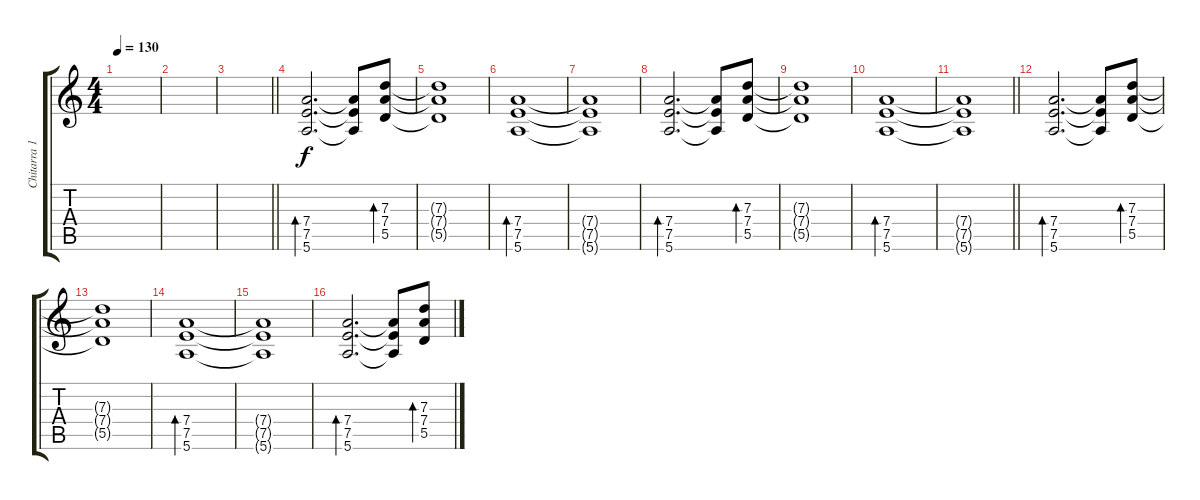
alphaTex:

\track ("Chitarra 1" "Chitarra 1") {instrument overdrivenguitar}
\staff {score tabs}
\tuning (E4 B3 G3 D3 A2 E2) {hide}
\ts (4 4)
\tempo 130
\clef g2
\ks c
|
|
\barLineRight lightlight
|
(7.4 7.5 5.6).2{d bd 240} (7.4{t} 7.5{t} 5.6{t}).8 (7.3 7.4 5.5).8{bd 240} |
(7.3{t} 7.4{t} 5.5{t}).1 |
(7.4 7.5 5.6).1{bd 240} |
(7.4{t} 7.5{t} 5.6{t}).1 |
(7.4 7.5 5.6).2{d bd 240} (7.4{t} 7.5{t} 5.6{t}).8 (7.3 7.4 5.5).8{bd 240} |
(7.3{t} 7.4{t} 5.5{t}).1 |
(7.4 7.5 5.6).1{bd 240} |
\barLineRight lightlight
(7.4{t} 7.5{t} 5.6{t}).1 |
(7.4 7.5 5.6).2{d bd 240} (7.4{t} 7.5{t} 5.6{t}).8 (7.3 7.4 5.5).8{bd 240} |
(7.3{t} 7.4{t} 5.5{t}).1 |
(7.4 7.5 5.6).1{bd 240} |
(7.4{t} 7.5{t} 5.6{t}).1 |
(7.4 7.5 5.6).2{d bd 240} (7.4{t} 7.5{t} 5.6{t}).8 (7.3 7.4 5.5).8{bd 240}
